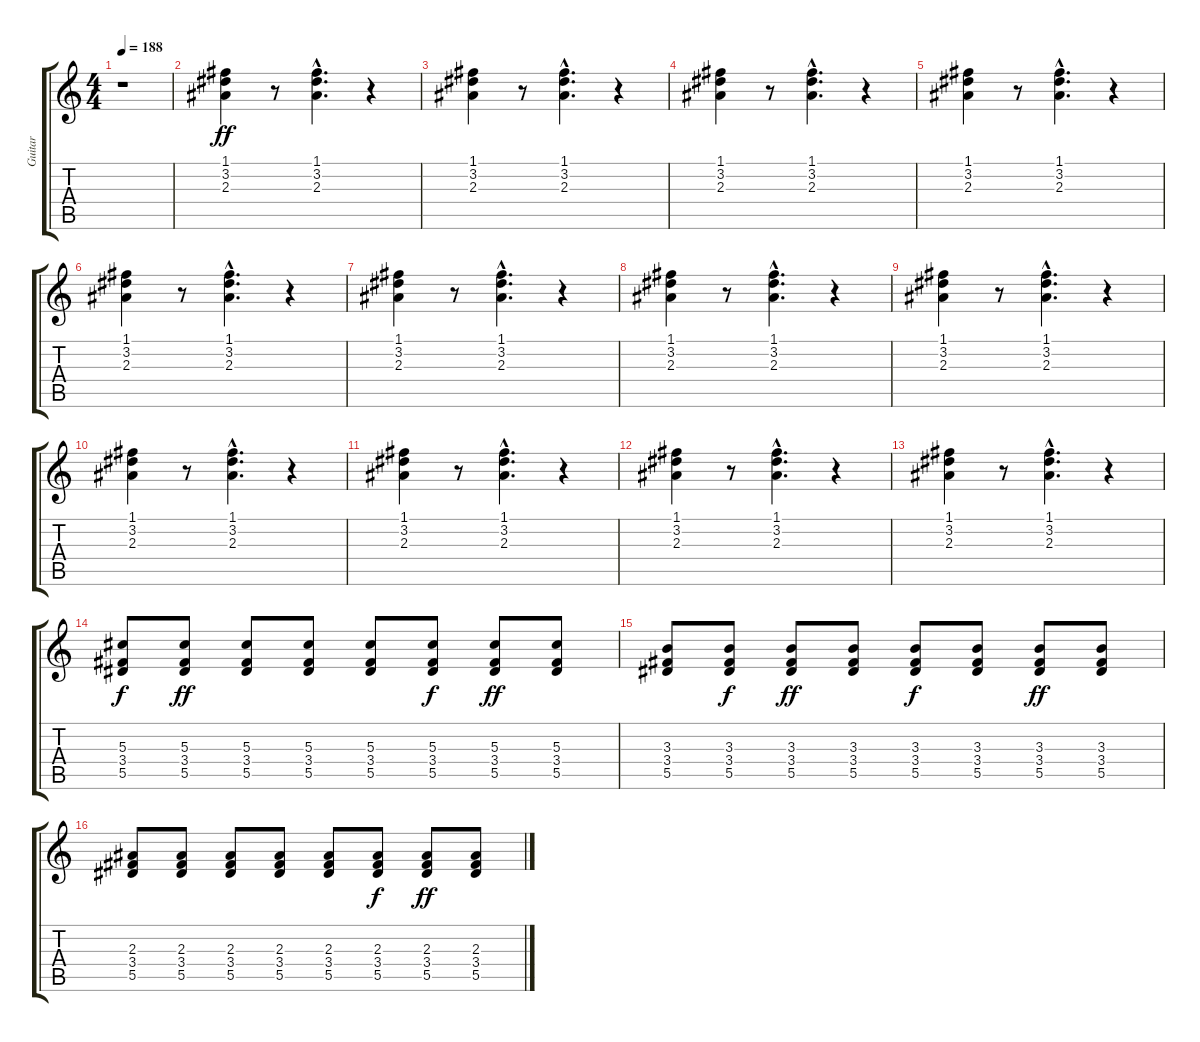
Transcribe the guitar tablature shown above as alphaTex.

\track ("Guitar" "Guitar") {instrument overdrivenguitar}
\staff {score tabs}
\tuning (F4 C4 Ab3 Eb3 Bb2 F2) {hide}
\ts (4 4)
\tempo 188
\clef g2
\ks c
r.1{dy ff instrument overdrivenguitar} |
(1.1 3.2 2.3).4 r.8 (1.1{hac} 3.2{hac} 2.3{hac}).4{d} r.4 |
(1.1 3.2 2.3).4 r.8 (1.1{hac} 3.2{hac} 2.3{hac}).4{d} r.4 |
(1.1 3.2 2.3).4 r.8 (1.1{hac} 3.2{hac} 2.3{hac}).4{d} r.4 |
(1.1 3.2 2.3).4 r.8 (1.1{hac} 3.2{hac} 2.3{hac}).4{d} r.4 |
(1.1 3.2 2.3).4 r.8 (1.1{hac} 3.2{hac} 2.3{hac}).4{d} r.4 |
(1.1 3.2 2.3).4 r.8 (1.1{hac} 3.2{hac} 2.3{hac}).4{d} r.4 |
(1.1 3.2 2.3).4 r.8 (1.1{hac} 3.2{hac} 2.3{hac}).4{d} r.4 |
(1.1 3.2 2.3).4 r.8 (1.1{hac} 3.2{hac} 2.3{hac}).4{d} r.4 |
(1.1 3.2 2.3).4 r.8 (1.1{hac} 3.2{hac} 2.3{hac}).4{d} r.4 |
(1.1 3.2 2.3).4 r.8 (1.1{hac} 3.2{hac} 2.3{hac}).4{d} r.4 |
(1.1 3.2 2.3).4 r.8 (1.1{hac} 3.2{hac} 2.3{hac}).4{d} r.4 |
(1.1 3.2 2.3).4 r.8 (1.1{hac} 3.2{hac} 2.3{hac}).4{d} r.4 |
(5.3 3.4 5.5).8{dy f} (5.3 3.4 5.5).8{dy ff} (5.3 3.4 5.5).8 (5.3 3.4 5.5).8 (5.3 3.4 5.5).8 (5.3 3.4 5.5).8{dy f} (5.3 3.4 5.5).8{dy ff} (5.3 3.4 5.5).8 |
(3.3 3.4 5.5).8 (3.3 3.4 5.5).8{dy f} (3.3 3.4 5.5).8{dy ff} (3.3 3.4 5.5).8 (3.3 3.4 5.5).8{dy f} (3.3 3.4 5.5).8 (3.3 3.4 5.5).8{dy ff} (3.3 3.4 5.5).8 |
(2.3 3.4 5.5).8 (2.3 3.4 5.5).8 (2.3 3.4 5.5).8 (2.3 3.4 5.5).8 (2.3 3.4 5.5).8 (2.3 3.4 5.5).8{dy f} (2.3 3.4 5.5).8{dy ff} (2.3 3.4 5.5).8
